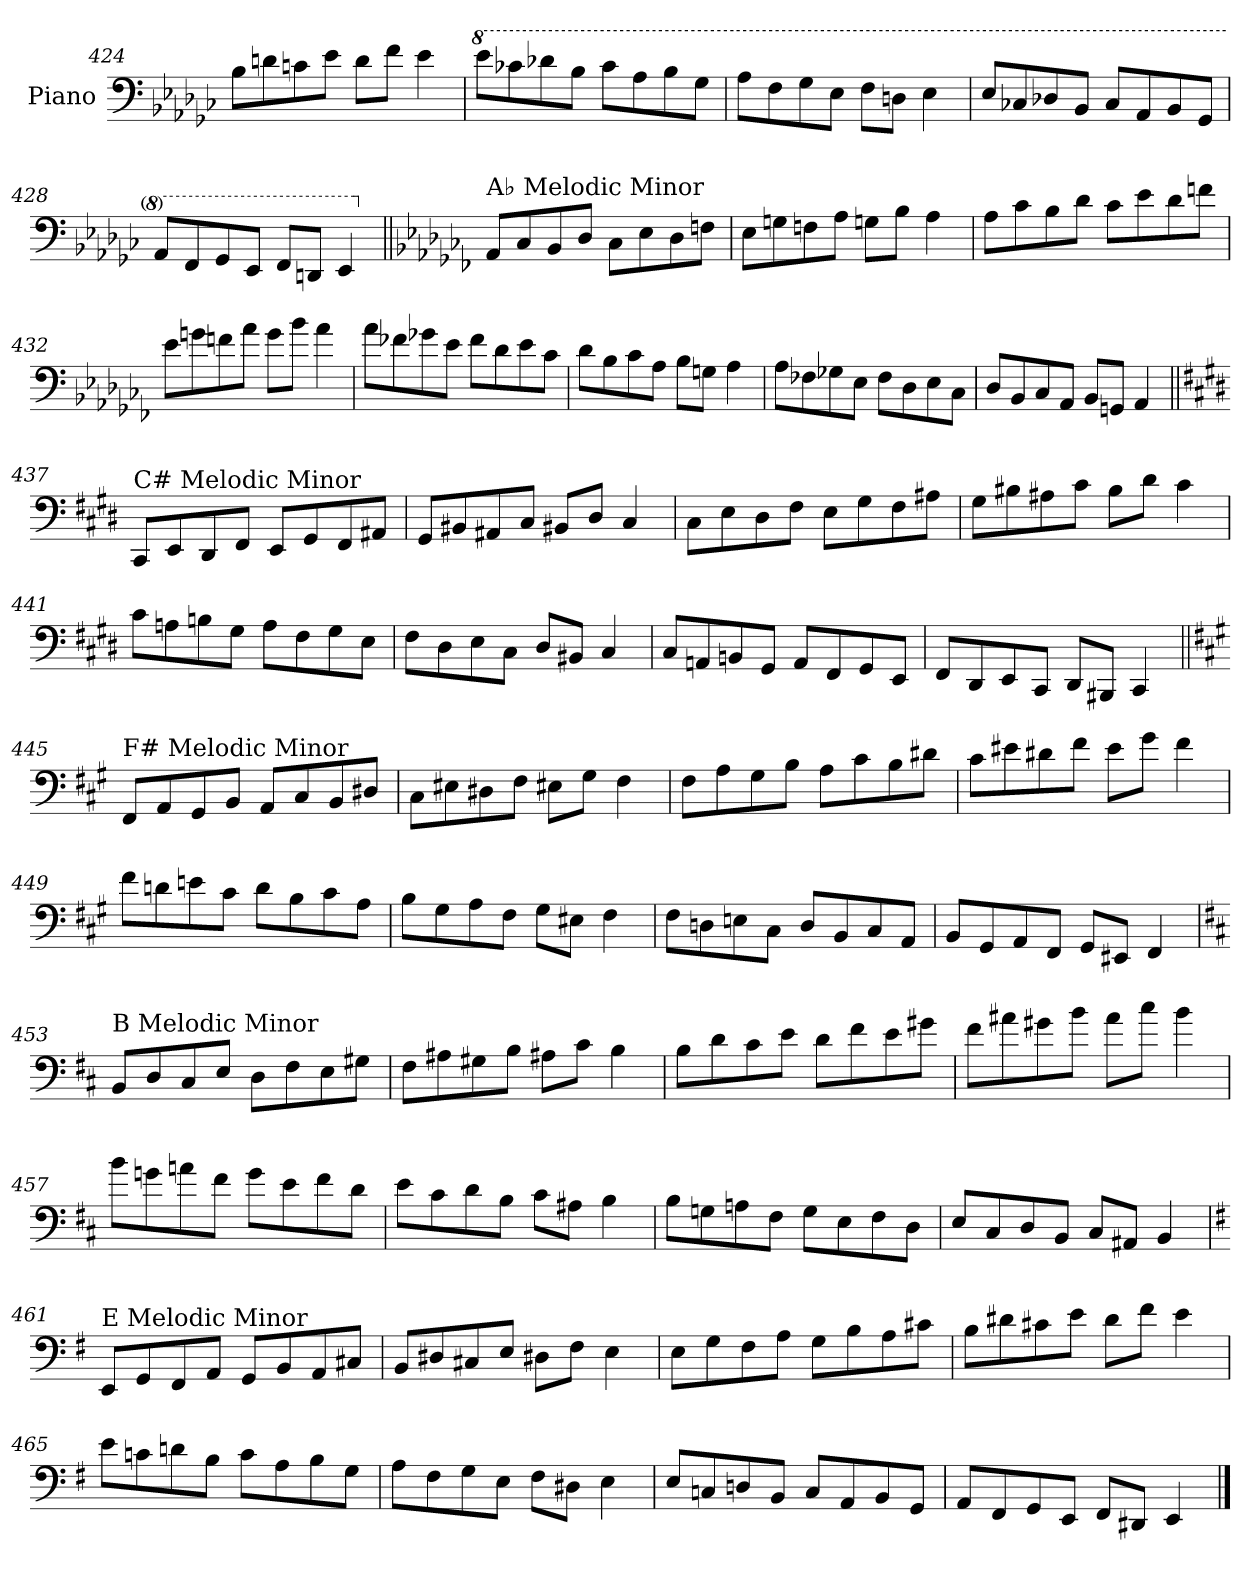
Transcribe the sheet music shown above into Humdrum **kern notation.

**kern
*part1
*staff1
*I"Piano
*I'Pno.
*clefF4
*k[b-e-a-d-g-c-]
=424
8B-\L
8dn\
8cn\
8e-\J
8d\L
8f\J
4e-\
!!LO:LB:g=z
=425
*8va
8ee-\L
8cc-X\
8dd-X\
8b-\J
8cc-\L
8a-\
8b-\
8g-\J
=426
8a-\L
8f\
8g-\
8e-\J
8f\L
8dn\J
4e-\
=427
8e-/L
8c-X/
8d-X/
8B-/J
8c-/L
8A-/
8B-/
8G-/J
=428
8A-/L
8F/
8G-/
8E-/J
8F/L
8Dn/J
4E-/
!!LO:LB:g=z
=429||
*k[b-e-a-d-g-c-f-]
*X8va
!LO:TX:a:t=A♭ Melodic Minor
8AA-/L
8C-/
8BB-/
8D-/J
8C-\L
8E-\
8D-\
8Fn\J
=430
8E-\L
8Gn\
8Fn\
8A-\J
8Gn\L
8B-\J
4A-\
=431
8A-\L
8c-\
8B-\
8d-\J
8c-\L
8e-\
8d-\
8fn\J
=432
8e-\L
8gn\
8fn\
8a-\J
8g\L
8b-\J
4a-\
!!LO:LB:g=z
=433
8a-\L
8f-X\
8g-X\
8e-\J
8f-\L
8d-\
8e-\
8c-\J
=434
8d-\L
8B-\
8c-\
8A-\J
8B-\L
8Gn\J
4A-\
=435
8A-\L
8F-X\
8G-X\
8E-\J
8F-\L
8D-\
8E-\
8C-\J
=436
8D-/L
8BB-/
8C-/
8AA-/J
8BB-/L
8GGn/J
4AA-/
!!LO:PB:g=z
=437||
*k[f#c#g#d#]
!LO:TX:a:t=C# Melodic Minor
8CC#/L
8EE/
8DD#/
8FF#/J
8EE/L
8GG#/
8FF#/
8AA#X/J
=438
8GG#/L
8BB#X/
8AA#X/
8C#/J
8BB#X/L
8D#/J
4C#/
=439
8C#\L
8E\
8D#\
8F#\J
8E\L
8G#\
8F#\
8A#X\J
=440
8G#\L
8B#X\
8A#X\
8c#\J
8B#\L
8d#\J
4c#\
!!LO:LB:g=z
=441
8c#\L
8An\
8Bn\
8G#\J
8A\L
8F#\
8G#\
8E\J
=442
8F#\L
8D#\
8E\
8C#\J
8D#/L
8BB#X/J
4C#/
=443
8C#/L
8AAn/
8BBn/
8GG#/J
8AA/L
8FF#/
8GG#/
8EE/J
=444
8FF#/L
8DD#/
8EE/
8CC#/J
8DD#/L
8BBB#X/J
4CC#/
!!LO:LB:g=z
=445||
*k[f#c#g#]
!LO:TX:a:t=F# Melodic Minor
8FF#/L
8AA/
8GG#/
8BB/J
8AA/L
8C#/
8BB/
8D#X/J
=446
8C#\L
8E#X\
8D#X\
8F#\J
8E#X\L
8G#\J
4F#\
=447
8F#\L
8A\
8G#\
8B\J
8A\L
8c#\
8B\
8d#X\J
=448
8c#\L
8e#X\
8d#X\
8f#\J
8e#\L
8g#\J
4f#\
!!LO:LB:g=z
=449
8f#\L
8dn\
8en\
8c#\J
8d\L
8B\
8c#\
8A\J
=450
8B\L
8G#\
8A\
8F#\J
8G#\L
8E#X\J
4F#\
=451
8F#\L
8Dn\
8En\
8C#\J
8D/L
8BB/
8C#/
8AA/J
=452
8BB/L
8GG#/
8AA/
8FF#/J
8GG#/L
8EE#X/J
4FF#/
!!LO:LB:g=z
=453
*k[f#c#]
!LO:TX:a:t=B Melodic Minor
8BB/L
8D/
8C#/
8E/J
8D\L
8F#\
8E\
8G#X\J
=454
8F#\L
8A#X\
8G#X\
8B\J
8A#X\L
8c#\J
4B\
=455
8B\L
8d\
8c#\
8e\J
8d\L
8f#\
8e\
8g#X\J
=456
8f#\L
8a#X\
8g#X\
8b\J
8a#\L
8cc#\J
4b\
!!LO:LB:g=z
=457
8b\L
8gn\
8an\
8f#\J
8g\L
8e\
8f#\
8d\J
=458
8e\L
8c#\
8d\
8B\J
8c#\L
8A#X\J
4B\
=459
8B\L
8Gn\
8An\
8F#\J
8G\L
8E\
8F#\
8D\J
=460
8E/L
8C#/
8D/
8BB/J
8C#/L
8AA#X/J
4BB/
!!LO:LB:g=z
=461
*k[f#]
!LO:TX:a:t=E Melodic Minor
8EE/L
8GG/
8FF#/
8AA/J
8GG/L
8BB/
8AA/
8C#X/J
=462
8BB/L
8D#X/
8C#X/
8E/J
8D#X\L
8F#\J
4E\
=463
8E\L
8G\
8F#\
8A\J
8G\L
8B\
8A\
8c#X\J
=464
8B\L
8d#X\
8c#X\
8e\J
8d#\L
8f#\J
4e\
!!LO:LB:g=z
=465
8e\L
8cn\
8dn\
8B\J
8c\L
8A\
8B\
8G\J
=466
8A\L
8F#\
8G\
8E\J
8F#\L
8D#X\J
4E\
=467
8E/L
8Cn/
8Dn/
8BB/J
8C/L
8AA/
8BB/
8GG/J
=468
8AA/L
8FF#/
8GG/
8EE/J
8FF#/L
8DD#X/J
4EE/
==
*-
